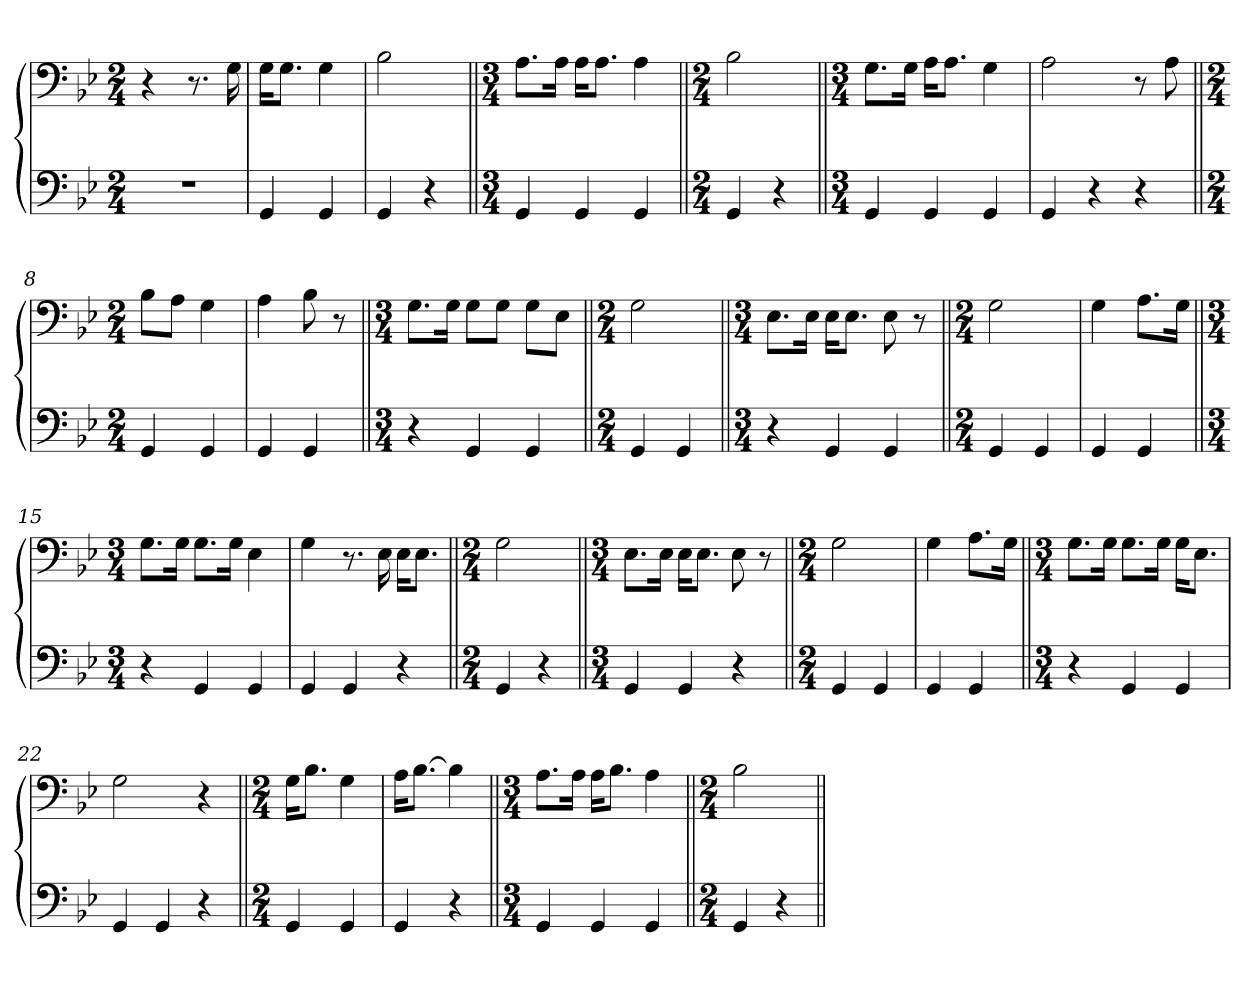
**kern	**kern
*part1	*part1
*staff2	*staff1
*clefF4	*clefF4
*k[b-e-]	*k[b-e-]
*M2/4	*M2/4
=1	=1
2r	4r
.	8.r
.	16G\
=2	=2
4GG/	16G\KL
.	8.G\J
4GG/	4G\
=3	=3
4GG/	2B-\
4r	.
=4||	=4||
*M3/4	*M3/4
4GG/	8.A\L
.	16A\Jk
4GG/	16A\KL
.	8.A\J
4GG/	4A\
=5||	=5||
*M2/4	*M2/4
4GG/	2B-\
4r	.
=6||	=6||
*M3/4	*M3/4
4GG/	8.G\L
.	16G\Jk
4GG/	16A\KL
.	8.A\J
4GG/	4G\
=7	=7
4GG/	2A\
4r	.
4r	8r
.	8A\
=8||	=8||
*M2/4	*M2/4
4GG/	8B-\L
.	8A\J
4GG/	4G\
=9	=9
4GG/	4A\
4GG/	8B-\
.	8r
=10||	=10||
*M3/4	*M3/4
4r	8.G\L
.	16G\Jk
4GG/	8G\L
.	8G\J
4GG/	8G\L
.	8E-\J
=11||	=11||
*M2/4	*M2/4
4GG/	2G\
4GG/	.
=12||	=12||
*M3/4	*M3/4
4r	8.E-\L
.	16E-\Jk
4GG/	16E-\KL
.	8.E-\J
4GG/	8E-\
.	8r
=13||	=13||
*M2/4	*M2/4
4GG/	2G\
4GG/	.
=14	=14
4GG/	4G\
4GG/	8.A\L
.	16G\Jk
=15||	=15||
*M3/4	*M3/4
4r	8.G\L
.	16G\Jk
4GG/	8.G\L
.	16G\Jk
4GG/	4E-\
=16	=16
4GG/	4G\
4GG/	8.r
.	16E-\
4r	16E-\KL
.	8.E-\J
=17||	=17||
*M2/4	*M2/4
4GG/	2G\
4r	.
=18||	=18||
*M3/4	*M3/4
4GG/	8.E-\L
.	16E-\Jk
4GG/	16E-\KL
.	8.E-\J
4r	8E-\
.	8r
=19||	=19||
*M2/4	*M2/4
4GG/	2G\
4GG/	.
=20	=20
4GG/	4G\
4GG/	8.A\L
.	16G\Jk
=21||	=21||
*M3/4	*M3/4
4r	8.G\L
.	16G\Jk
4GG/	8.G\L
.	16G\Jk
4GG/	16G\KL
.	8.E-\J
=22	=22
4GG/	2G\
4GG/	.
4r	4r
=23||	=23||
*M2/4	*M2/4
4GG/	16G\KL
.	8.B-\J
4GG/	4G\
=24	=24
4GG/	16A\KL
.	[8.B-\J
4r	4B-\]
=25||	=25||
*M3/4	*M3/4
4GG/	8.A\L
.	16A\Jk
4GG/	16A\KL
.	8.B-\J
4GG/	4A\
=26||	=26||
*M2/4	*M2/4
4GG/	2B-\
4r	.
=||	=||
*-	*-
